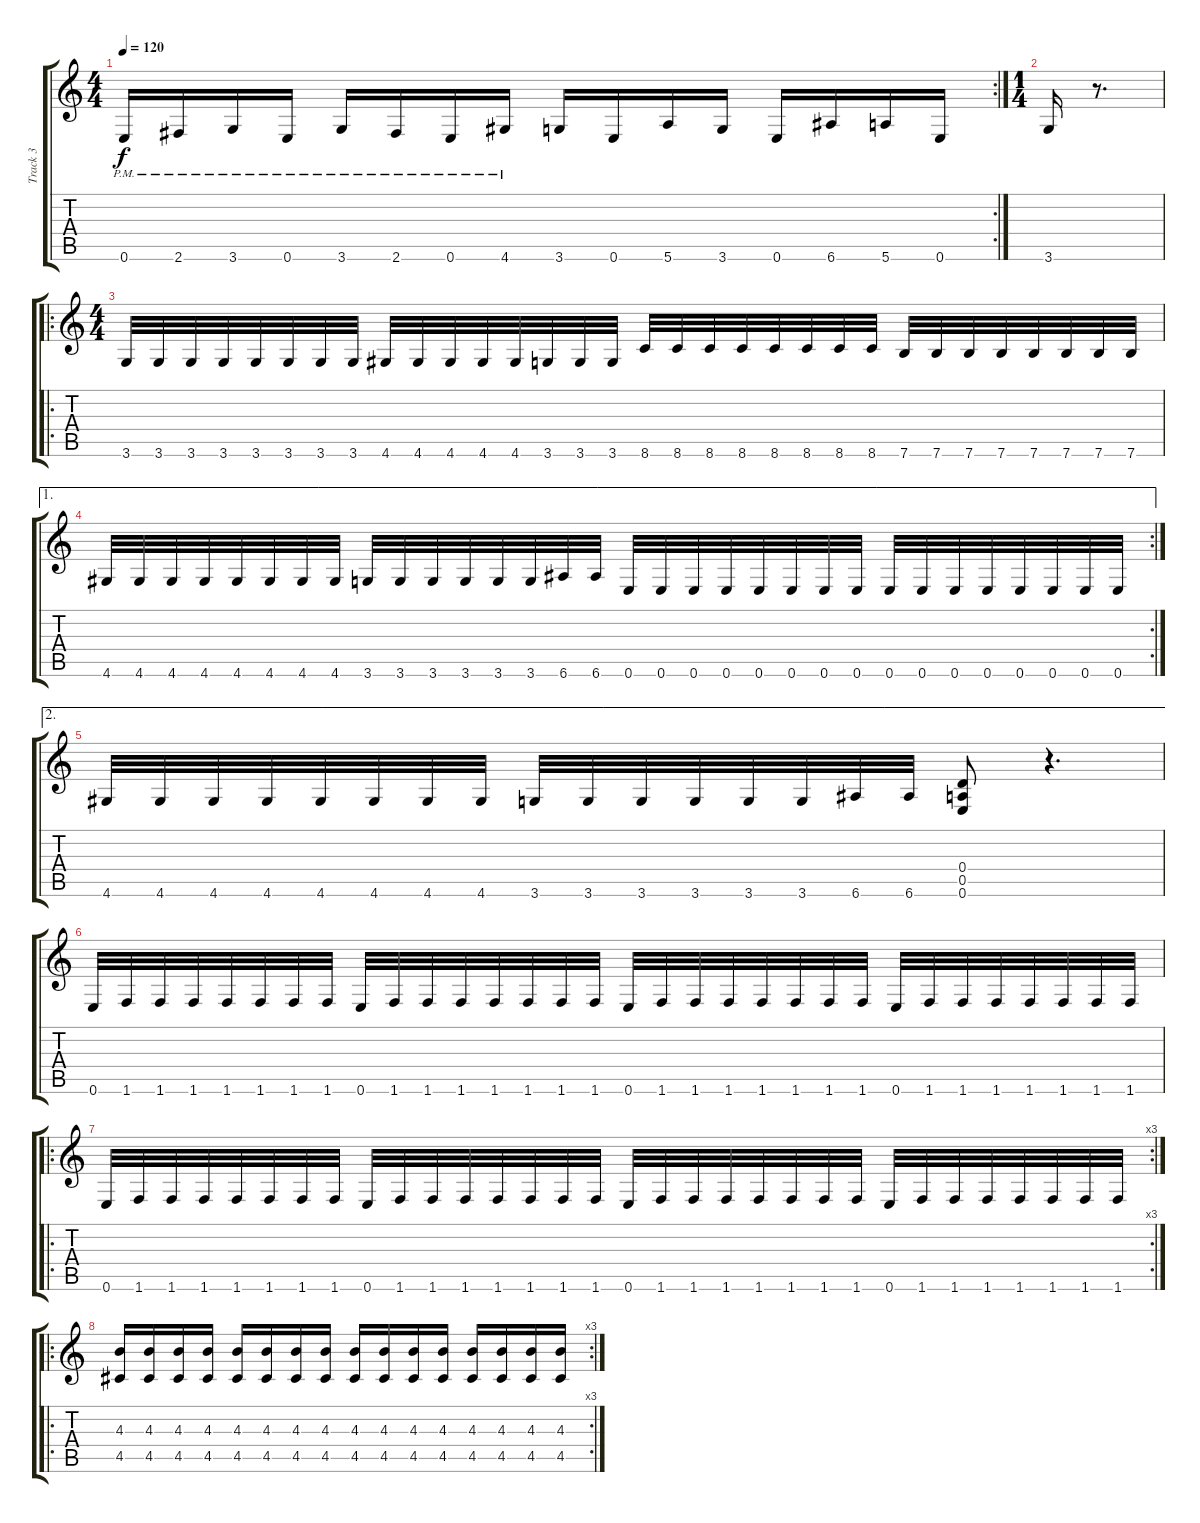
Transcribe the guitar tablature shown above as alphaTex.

\track ("Track 3" "Track 3") {instrument distortionguitar}
\staff {score tabs}
\tuning (E4 B3 G3 D3 A2 E2) {hide}
\rc 2
\ts (4 4)
\tempo 120
\clef g2
\ks c
0.6{pm}.16{dy f} 2.6{pm}.16 3.6{pm}.16 0.6{pm}.16 3.6{pm}.16 2.6{pm}.16 0.6{pm}.16 4.6{pm}.16 3.6.16 0.6.16 5.6.16 3.6.16 0.6.16 6.6.16 5.6.16 0.6.16 |
\ts (1 4)
3.6.16 r.8{d} |
\ro
\ts (4 4)
3.6.32 3.6.32 3.6.32 3.6.32 3.6.32 3.6.32 3.6.32 3.6.32 4.6.32 4.6.32 4.6.32 4.6.32 4.6.32 3.6.32 3.6.32 3.6.32 8.6.32 8.6.32 8.6.32 8.6.32 8.6.32 8.6.32 8.6.32 8.6.32 7.6.32 7.6.32 7.6.32 7.6.32 7.6.32 7.6.32 7.6.32 7.6.32 |
\ae 1
\rc 2
4.6.32 4.6.32 4.6.32 4.6.32 4.6.32 4.6.32 4.6.32 4.6.32 3.6.32 3.6.32 3.6.32 3.6.32 3.6.32 3.6.32 6.6.32 6.6.32 0.6.32 0.6.32 0.6.32 0.6.32 0.6.32 0.6.32 0.6.32 0.6.32 0.6.32 0.6.32 0.6.32 0.6.32 0.6.32 0.6.32 0.6.32 0.6.32 |
\ae 2
4.6.32 4.6.32 4.6.32 4.6.32 4.6.32 4.6.32 4.6.32 4.6.32 3.6.32 3.6.32 3.6.32 3.6.32 3.6.32 3.6.32 6.6.32 6.6.32 (0.4 0.5 0.6).8 r.4{d} |
0.6.32 1.6.32 1.6.32 1.6.32 1.6.32 1.6.32 1.6.32 1.6.32 0.6.32 1.6.32 1.6.32 1.6.32 1.6.32 1.6.32 1.6.32 1.6.32 0.6.32 1.6.32 1.6.32 1.6.32 1.6.32 1.6.32 1.6.32 1.6.32 0.6.32 1.6.32 1.6.32 1.6.32 1.6.32 1.6.32 1.6.32 1.6.32 |
\ro
\rc 3
0.6.32 1.6.32 1.6.32 1.6.32 1.6.32 1.6.32 1.6.32 1.6.32 0.6.32 1.6.32 1.6.32 1.6.32 1.6.32 1.6.32 1.6.32 1.6.32 0.6.32 1.6.32 1.6.32 1.6.32 1.6.32 1.6.32 1.6.32 1.6.32 0.6.32 1.6.32 1.6.32 1.6.32 1.6.32 1.6.32 1.6.32 1.6.32 |
\ro
\rc 3
(4.3 4.5).16 (4.3 4.5).16 (4.3 4.5).16 (4.3 4.5).16 (4.3 4.5).16 (4.3 4.5).16 (4.3 4.5).16 (4.3 4.5).16 (4.3 4.5).16 (4.3 4.5).16 (4.3 4.5).16 (4.3 4.5).16 (4.3 4.5).16 (4.3 4.5).16 (4.3 4.5).16 (4.3 4.5).16
